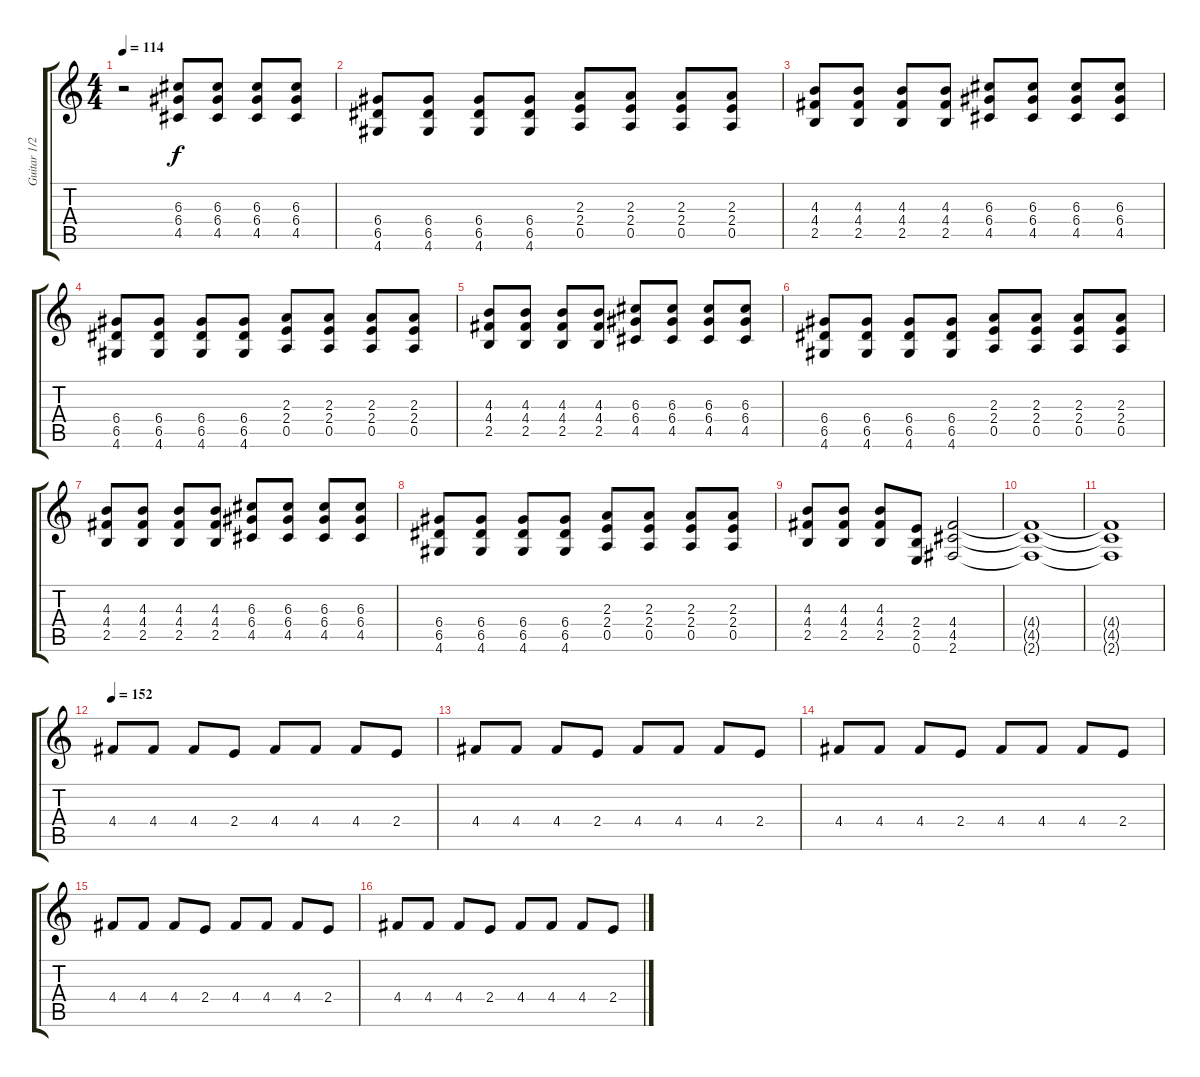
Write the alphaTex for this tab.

\track ("Guitar 1/2 - Brett Gurewitz/Greg Hetson" "Guitar 1/2") {instrument distortionguitar}
\staff {score tabs}
\tuning (E4 B3 G3 D3 A2 E2) {hide}
\ts (4 4)
\tempo 114
\clef g2
\ks c
r.2{dy f instrument distortionguitar} (6.3 6.4 4.5).8 (6.3 6.4 4.5).8 (6.3 6.4 4.5).8 (6.3 6.4 4.5).8 |
(6.4 6.5 4.6).8 (6.4 6.5 4.6).8 (6.4 6.5 4.6).8 (6.4 6.5 4.6).8 (2.3 2.4 0.5).8 (2.3 2.4 0.5).8 (2.3 2.4 0.5).8 (2.3 2.4 0.5).8 |
(4.3 4.4 2.5).8 (4.3 4.4 2.5).8 (4.3 4.4 2.5).8 (4.3 4.4 2.5).8 (6.3 6.4 4.5).8 (6.3 6.4 4.5).8 (6.3 6.4 4.5).8 (6.3 6.4 4.5).8 |
(6.4 6.5 4.6).8 (6.4 6.5 4.6).8 (6.4 6.5 4.6).8 (6.4 6.5 4.6).8 (2.3 2.4 0.5).8 (2.3 2.4 0.5).8 (2.3 2.4 0.5).8 (2.3 2.4 0.5).8 |
(4.3 4.4 2.5).8 (4.3 4.4 2.5).8 (4.3 4.4 2.5).8 (4.3 4.4 2.5).8 (6.3 6.4 4.5).8 (6.3 6.4 4.5).8 (6.3 6.4 4.5).8 (6.3 6.4 4.5).8 |
(6.4 6.5 4.6).8 (6.4 6.5 4.6).8 (6.4 6.5 4.6).8 (6.4 6.5 4.6).8 (2.3 2.4 0.5).8 (2.3 2.4 0.5).8 (2.3 2.4 0.5).8 (2.3 2.4 0.5).8 |
(4.3 4.4 2.5).8 (4.3 4.4 2.5).8 (4.3 4.4 2.5).8 (4.3 4.4 2.5).8 (6.3 6.4 4.5).8 (6.3 6.4 4.5).8 (6.3 6.4 4.5).8 (6.3 6.4 4.5).8 |
(6.4 6.5 4.6).8 (6.4 6.5 4.6).8 (6.4 6.5 4.6).8 (6.4 6.5 4.6).8 (2.3 2.4 0.5).8 (2.3 2.4 0.5).8 (2.3 2.4 0.5).8 (2.3 2.4 0.5).8 |
(4.3 4.4 2.5).8 (4.3 4.4 2.5).8 (4.3 4.4 2.5).8 (2.4 2.5 0.6).8 (4.4 4.5 2.6).2 |
(4.4{t} 4.5{t} 2.6{t}).1 |
(4.4{t} 4.5{t} 2.6{t}).1 |
\tempo 152
4.4.8 4.4.8 4.4.8 2.4.8 4.4.8 4.4.8 4.4.8 2.4.8 |
4.4.8 4.4.8 4.4.8 2.4.8 4.4.8 4.4.8 4.4.8 2.4.8 |
4.4.8 4.4.8 4.4.8 2.4.8 4.4.8 4.4.8 4.4.8 2.4.8 |
4.4.8 4.4.8 4.4.8 2.4.8 4.4.8 4.4.8 4.4.8 2.4.8 |
4.4.8 4.4.8 4.4.8 2.4.8 4.4.8 4.4.8 4.4.8 2.4.8
